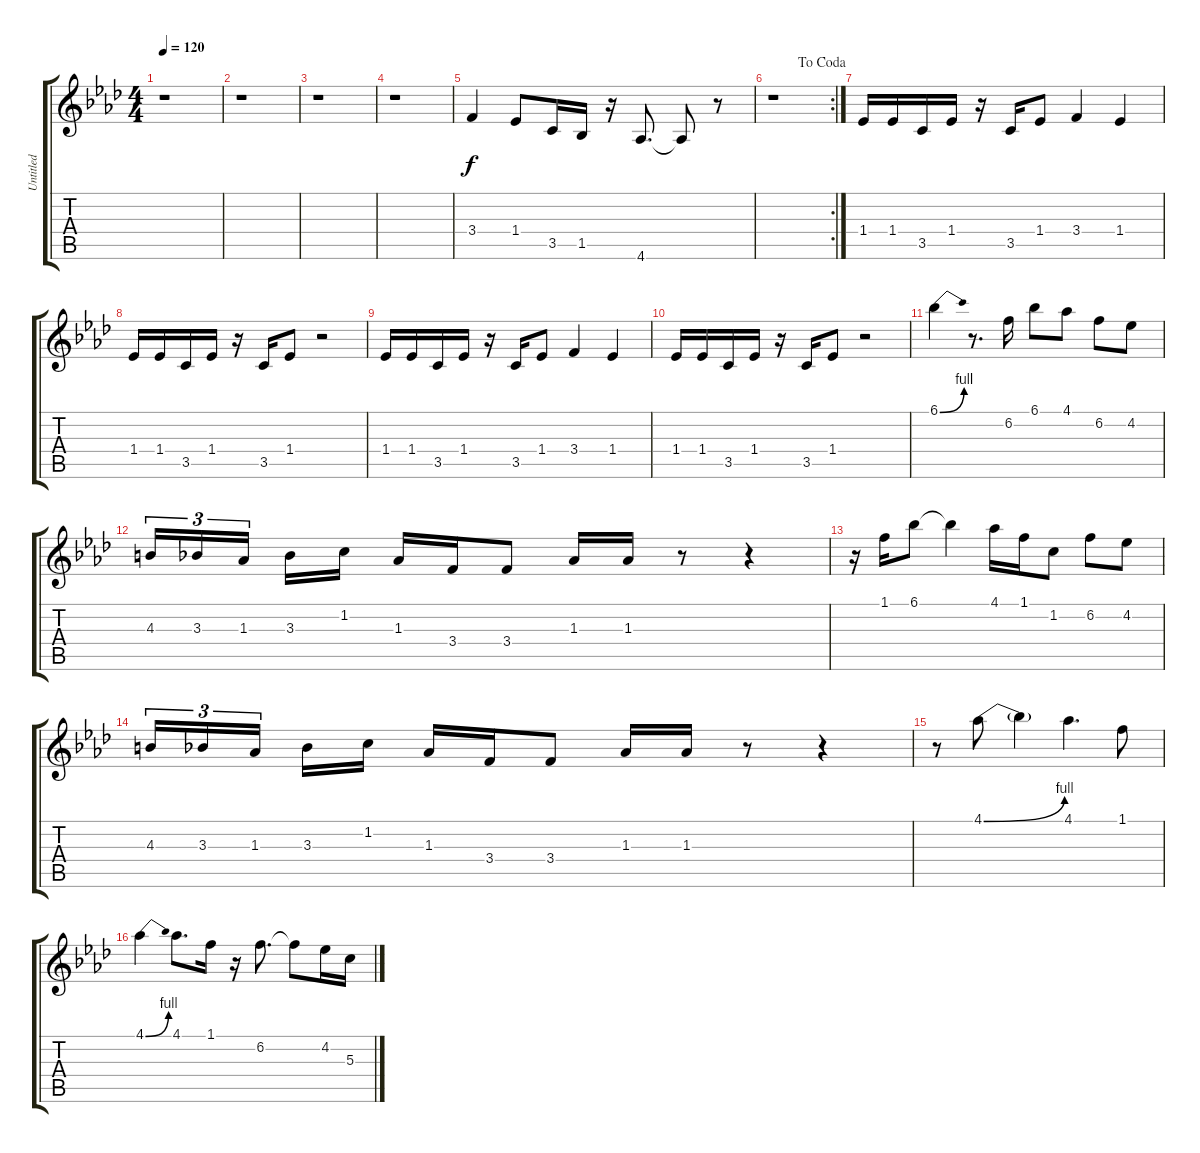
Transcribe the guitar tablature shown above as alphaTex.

\track ("Untitled" "Untitled") {instrument acousticguitarnylon}
\staff {score tabs}
\tuning (E4 B3 G3 D3 A2 E2) {hide}
\ts (4 4)
\tempo 120
\clef g2
\ks ab
r.1{dy f} |
r.1 |
r.1 |
r.1 |
3.4.4 1.4.8 3.5.16 1.5.16 r.16 4.6.8{d} 4.6{t}.8 r.8 |
\rc 2
\jump dacoda
r.1 |
1.4.16 1.4.16 3.5.16 1.4.16 r.16 3.5.16 1.4.8 3.4.4 1.4.4 |
1.4.16 1.4.16 3.5.16 1.4.16 r.16 3.5.16 1.4.8 r.2 |
1.4.16 1.4.16 3.5.16 1.4.16 r.16 3.5.16 1.4.8 3.4.4 1.4.4 |
1.4.16 1.4.16 3.5.16 1.4.16 r.16 3.5.16 1.4.8 r.2 |
6.1{be (bend 0 0 60 4)}.4 r.8{d} 6.2.16 6.1.8 4.1.8 6.2.8 4.2.8 |
4.3.16{tu (3 2)} 3.3.16{tu (3 2)} 1.3.16{tu (3 2) beam splitsecondary} 3.3.16 1.2.16 1.3.16 3.4.16 3.4.8 1.3.16 1.3.16 r.8 r.4 |
r.16 1.1.16 6.1.8 6.1{t}.4 4.1.16 1.1.16 1.2.8 6.2.8 4.2.8 |
4.3.16{tu (3 2)} 3.3.16{tu (3 2)} 1.3.16{tu (3 2) beam splitsecondary} 3.3.16 1.2.16 1.3.16 3.4.16 3.4.8 1.3.16 1.3.16 r.8 r.4 |
r.8 4.1{be (bend 0 0 60 4)}.8 4.1{t}.4 4.1.4{d} 1.1.8 |
4.1{be (bend 0 0 60 4)}.4 4.1.8{d} 1.1.16 r.16 6.2.8{d} 6.2{t}.8 4.2.16 5.3.16
